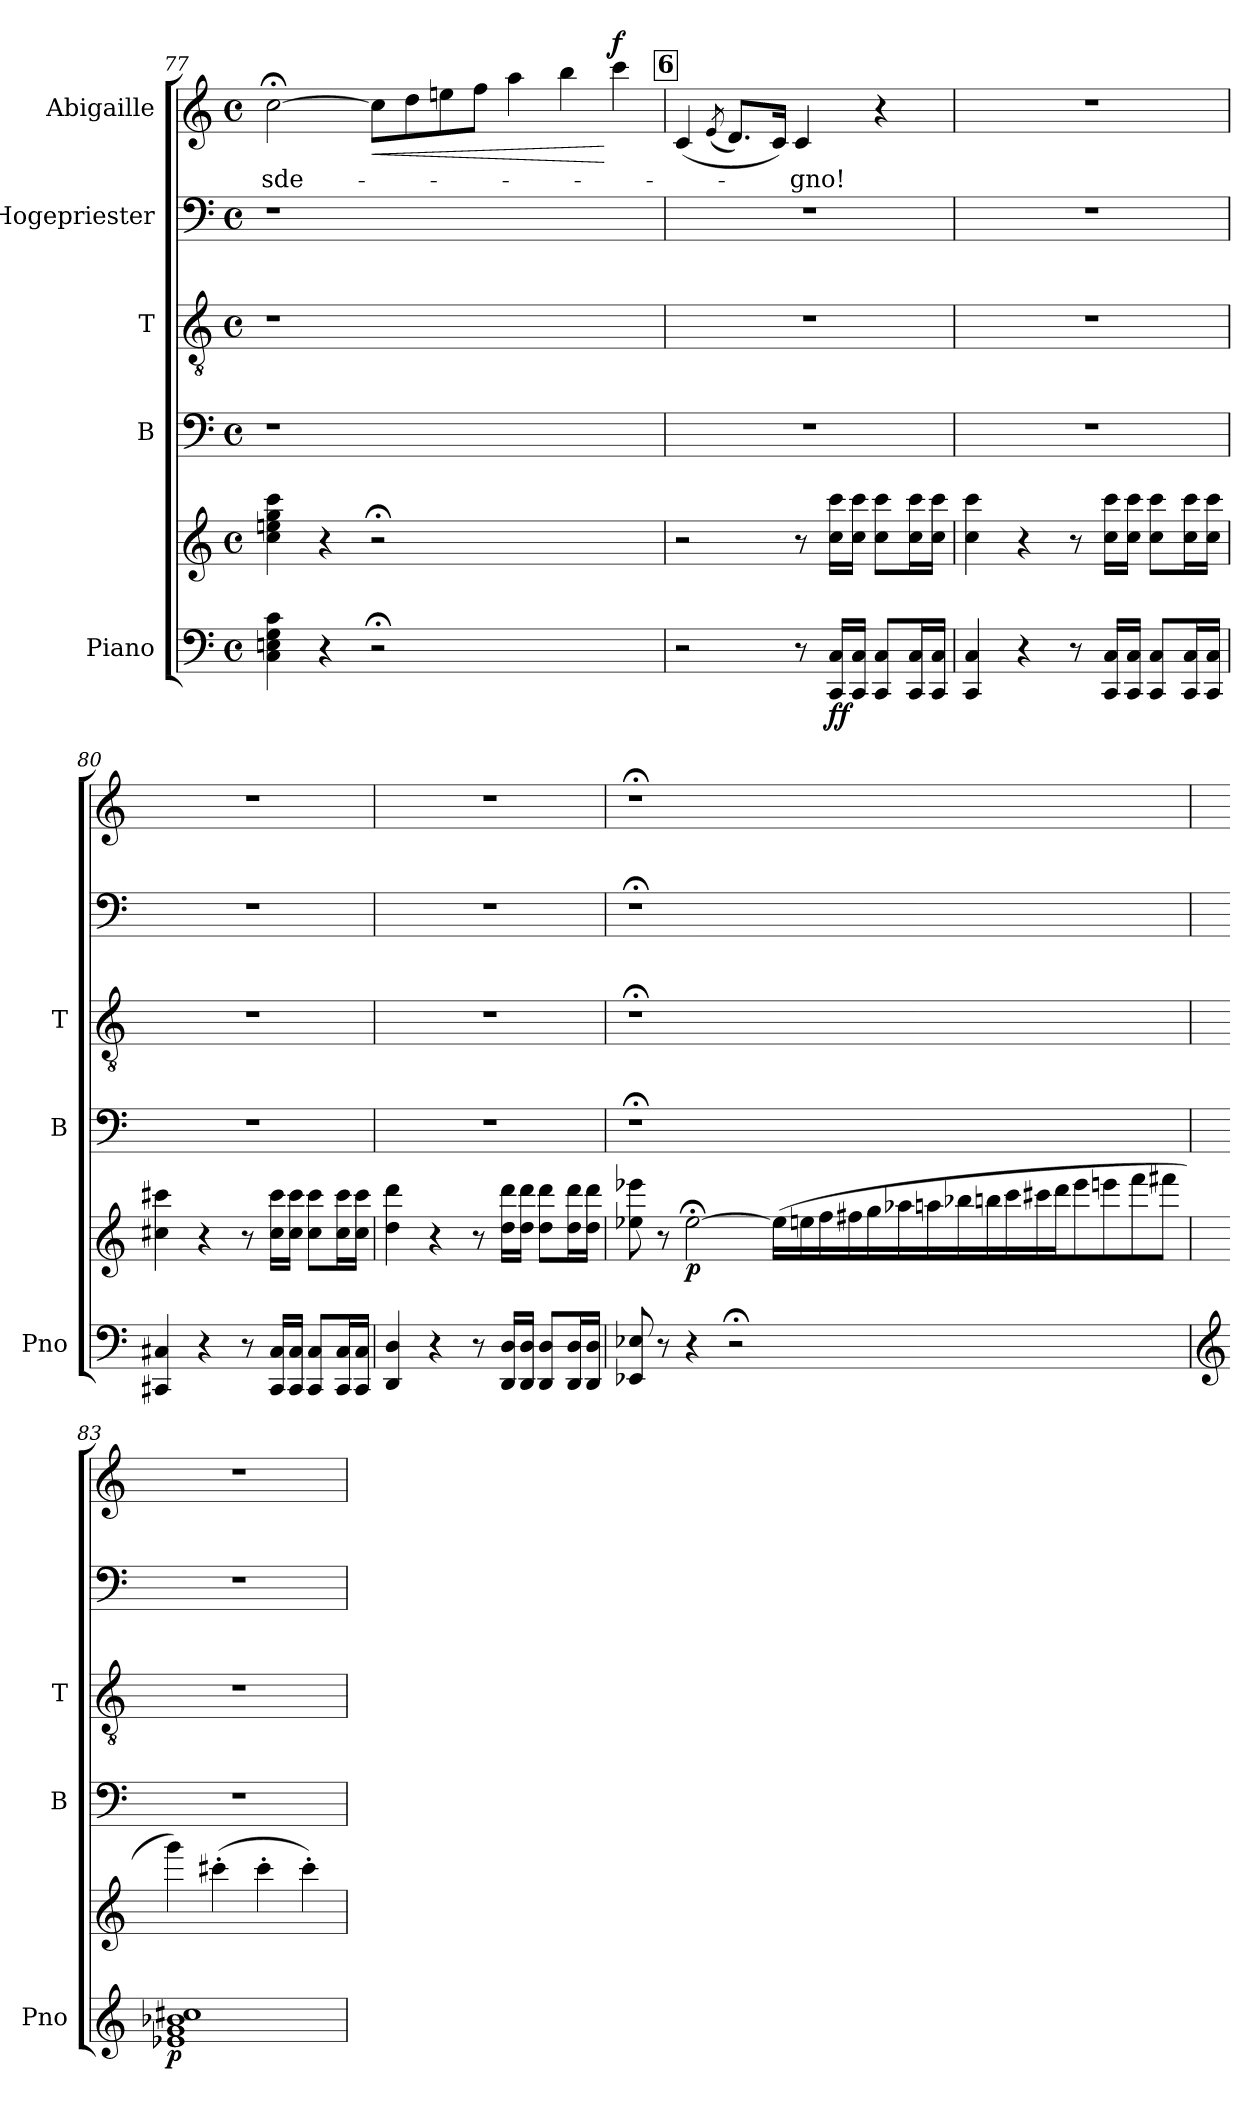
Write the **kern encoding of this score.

**kern	**kern	**dynam	**kern	**kern	**kern	**kern	**text	**dynam
*part5	*part5	*part5	*part4	*part3	*part2	*part1	*part1	*part1
*staff6	*staff5	*staff5/6	*staff4	*staff3	*staff2	*staff1	*staff1	*staff1
*I"Piano	*	*	*I"B	*I"T	*I"Hogepriester	*I"Abigaille	*	*
*I'Pno	*	*	*I'B	*I'T	*	*	*	*
!!LO:LB:g=z
*clefF4	*clefG2	*	*clefF4	*clefGv2	*clefF4	*clefG2	*	*
*k[]	*k[]	*	*k[]	*k[]	*k[]	*k[]	*	*
*M4/4	*M4/4	*	*M4/4	*M4/4	*M4/4	*M4/4	*	*
*met(c)	*met(c)	*	*met(c)	*met(c)	*met(c)	*met(c)	*	*
=77	=77	=77	=77	=77	=77	=77	=77	=77
!	!	!	!	!	!	!	!LO:LY:b	!
4C\ 4En\ 4G\ 4c\	4cc\ 4een\ 4gg\ 4ccc\	.	1r	1r	1r	[2cc;<\	sde-	.
4r	4r	.	.	.	.	.	.	.
!	!	!	!	!	!	!	!	!LO:HP:b
2r;<	2r;<	.	.	.	.	8cc\L]	.	<
.	.	.	.	.	.	8dd\	.	.
.	.	.	.	.	.	8een\	.	.
.	.	.	.	.	.	8ff\J	.	.
2ryy	2ryy	.	2ryy	2ryy	2ryy	4aa\	.	.
.	.	.	.	.	.	4bb\	.	.
!	!	!	!	!	!	!	!	!LO:DY:n=1:a
4ryy	4ryy	.	4ryy	4ryy	4ryy	4ccc\	.	[ f
!!LO:REH:place=s1:a:B:fs=14:t=6
=78	=78	=78	=78	=78	=78	=78	=78	=78
2r	2r	.	1r	1r	1r	(4c/	.	.
.	.	.	.	.	.	(8qe/	.	.
.	.	.	.	.	.	8.d/L)	.	.
.	.	.	.	.	.	16c/Jk)	.	.
!	!	!	!	!	!	!	!LO:LY:b	!
8r	8r	.	.	.	.	4c/	-gno!	.
!	!	!LO:DY:b=2	!	!	!	!	!	!
!	!	!LO:DY:n=1:b	!	!	!	!	!	!
16CC/ 16C/LL	16cc\ 16ccc\LL	f f	.	.	.	.	.	.
16CC/ 16C/JJ	16cc\ 16ccc\JJ	.	.	.	.	.	.	.
8CC/ 8C/L	8cc\ 8ccc\L	.	.	.	.	4r	.	.
16CC/ 16C/L	16cc\ 16ccc\L	.	.	.	.	.	.	.
16CC/ 16C/JJ	16cc\ 16ccc\JJ	.	.	.	.	.	.	.
=79	=79	=79	=79	=79	=79	=79	=79	=79
4CC/ 4C/	4cc\ 4ccc\	.	1r	1r	1r	1r	.	.
4r	4r	.	.	.	.	.	.	.
8r	8r	.	.	.	.	.	.	.
16CC/ 16C/LL	16cc\ 16ccc\LL	.	.	.	.	.	.	.
16CC/ 16C/JJ	16cc\ 16ccc\JJ	.	.	.	.	.	.	.
8CC/ 8C/L	8cc\ 8ccc\L	.	.	.	.	.	.	.
16CC/ 16C/L	16cc\ 16ccc\L	.	.	.	.	.	.	.
16CC/ 16C/JJ	16cc\ 16ccc\JJ	.	.	.	.	.	.	.
=80	=80	=80	=80	=80	=80	=80	=80	=80
4CC#X/ 4C#X/	4cc#X\ 4ccc#X\	.	1r	1r	1r	1r	.	.
4r	4r	.	.	.	.	.	.	.
8r	8r	.	.	.	.	.	.	.
16CC#/ 16C#/LL	16cc#\ 16ccc#\LL	.	.	.	.	.	.	.
16CC#/ 16C#/JJ	16cc#\ 16ccc#\JJ	.	.	.	.	.	.	.
8CC#/ 8C#/L	8cc#\ 8ccc#\L	.	.	.	.	.	.	.
16CC#/ 16C#/L	16cc#\ 16ccc#\L	.	.	.	.	.	.	.
16CC#/ 16C#/JJ	16cc#\ 16ccc#\JJ	.	.	.	.	.	.	.
=81	=81	=81	=81	=81	=81	=81	=81	=81
4DD/ 4D/	4dd\ 4ddd\	.	1r	1r	1r	1r	.	.
4r	4r	.	.	.	.	.	.	.
8r	8r	.	.	.	.	.	.	.
16DD/ 16D/LL	16dd\ 16ddd\LL	.	.	.	.	.	.	.
16DD/ 16D/JJ	16dd\ 16ddd\JJ	.	.	.	.	.	.	.
8DD/ 8D/L	8dd\ 8ddd\L	.	.	.	.	.	.	.
16DD/ 16D/L	16dd\ 16ddd\L	.	.	.	.	.	.	.
16DD/ 16D/JJ	16dd\ 16ddd\JJ	.	.	.	.	.	.	.
!!LO:LB:g=z
=82	=82	=82	=82	=82	=82	=82	=82	=82
8EE-X/ 8E-X/	8ee-X\ 8eee-X\	.	1r;<	1r;<	1r;<	1r;<	.	.
8r	8r	.	.	.	.	.	.	.
!	!	!LO:DY:b	!	!	!	!	!	!
4r	[2ee-;<\	p	.	.	.	.	.	.
2r;<	.	.	.	.	.	.	.	.
.	(16ee-!\LL]	.	.	.	.	.	.	.
.	16een!\	.	.	.	.	.	.	.
.	16ff!\	.	.	.	.	.	.	.
.	16ff#X!\	.	.	.	.	.	.	.
1ryy	16gg!\	.	1ryy	1ryy	1ryy	1ryy	.	.
.	16aa-X!\	.	.	.	.	.	.	.
.	16aan!\	.	.	.	.	.	.	.
.	16bb-X!\	.	.	.	.	.	.	.
.	16bbn!\	.	.	.	.	.	.	.
.	16ccc!\	.	.	.	.	.	.	.
.	16ccc#X!\	.	.	.	.	.	.	.
.	16ddd!\J	.	.	.	.	.	.	.
.	8eee-!\	.	.	.	.	.	.	.
.	8eeen!\	.	.	.	.	.	.	.
.	8fff!\	.	.	.	.	.	.	.
.	8fff#X!\J	.	.	.	.	.	.	.
=83	=83	=83	=83	=83	=83	=83	=83	=83
*clefG2	*	*	*	*	*	*	*	*
!	!	!LO:DY:b=2	!	!	!	!	!	!
1e-X 1g 1b-X 1cc#X	4ggg\)	p	1r	1r	1r	1r	.	.
.	(4ccc#X'\	.	.	.	.	.	.	.
.	4ccc#'\	.	.	.	.	.	.	.
.	4ccc#'\)	.	.	.	.	.	.	.
=	=	=	=	=	=	=	=	=
*-	*-	*-	*-	*-	*-	*-	*-	*-
